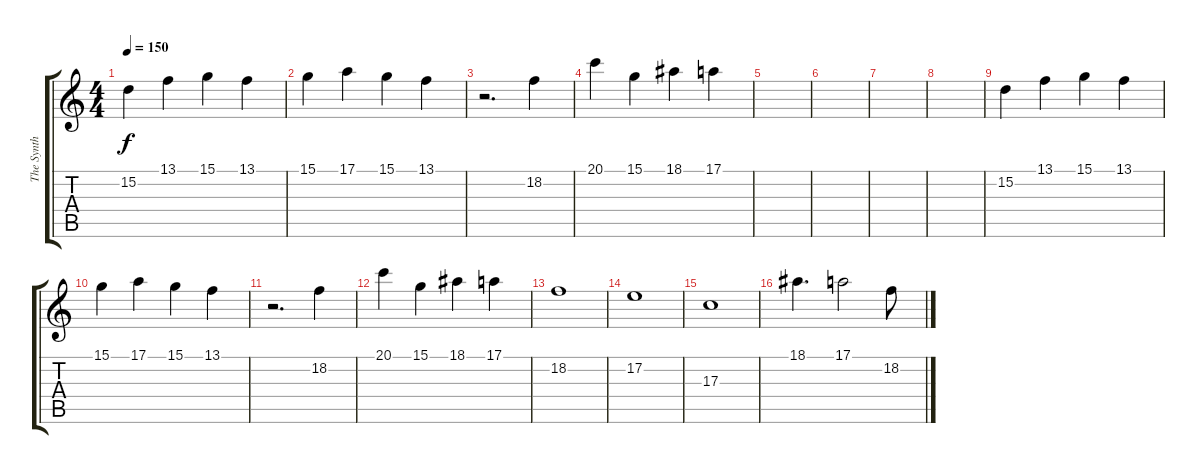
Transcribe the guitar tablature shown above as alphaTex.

\track ("The Synth" "The Synth") {instrument lead5charang}
\staff {score tabs}
\tuning (E4 B3 G3 D3 A2 E2) {hide}
\ts (4 4)
\tempo 150
\clef g2
\ks c
15.2.4{dy f} 13.1.4 15.1.4 13.1.4 |
15.1.4 17.1.4 15.1.4 13.1.4 |
r.2{d} 18.2.4 |
20.1.4 15.1.4 18.1.4 17.1.4 |
|
|
|
|
15.2.4 13.1.4 15.1.4 13.1.4 |
15.1.4 17.1.4 15.1.4 13.1.4 |
r.2{d} 18.2.4 |
20.1.4 15.1.4 18.1.4 17.1.4 |
18.2.1 |
17.2.1 |
17.3.1 |
18.1.4{d} 17.1.2 18.2.8
